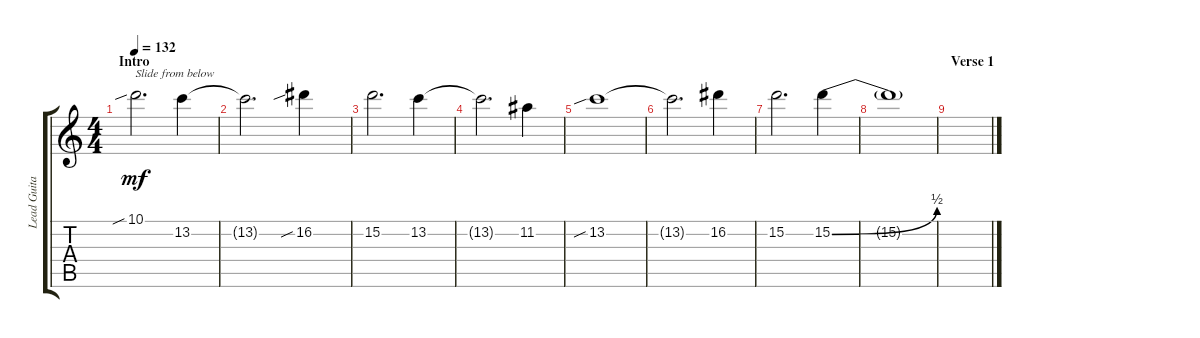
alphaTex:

\track ("Lead Guitar" "Lead Guita") {instrument overdrivenguitar}
\staff {score tabs}
\tuning (E4 B3 G3 D3 A2 E2) {hide}
\ts (4 4)
\section ("" "Intro")
\tempo 132
\clef g2
\ks c
10.1{sib}.2{d txt "Slide from below" dy mf instrument overdrivenguitar} 13.2.4 |
13.2{t}.2{d} 16.2{sib}.4 |
15.2.2{d} 13.2.4 |
13.2{t}.2{d} 11.2.4 |
13.2{sib}.1 |
13.2{t}.2{d} 16.2.4 |
15.2.2{d} 15.2{be (bend 0 0 60 2)}.4 |
15.2{t}.1 |
\section ("" "Verse 1")
